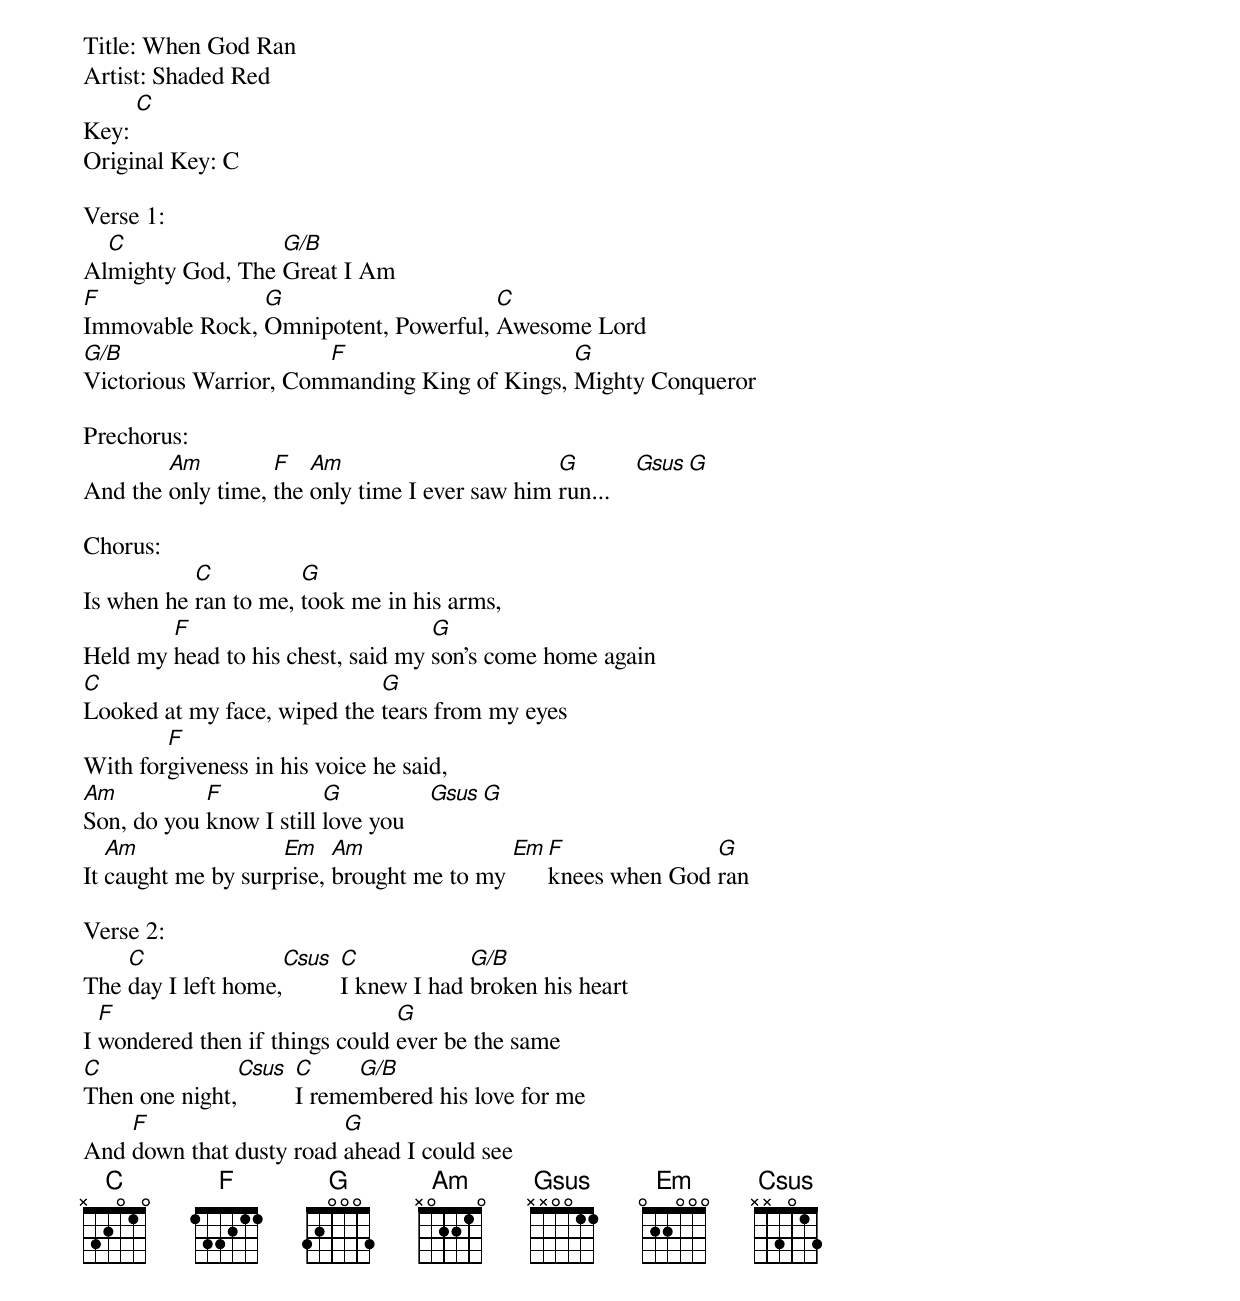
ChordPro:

Title: When God Ran
Artist: Shaded Red
Key: [C]
Original Key: C

Verse 1:
Al[C]mighty God, The [G/B]Great I Am
[F]Immovable Rock, [G]Omnipotent, Powerful, [C]Awesome Lord
[G/B]Victorious Warrior, Com[F]manding King of Kings, [G]Mighty Conqueror

Prechorus:
And the [Am]only time, [F]the [Am]only time I ever saw him [G]run...    [Gsus][G]

Chorus:
Is when he [C]ran to me, [G]took me in his arms,
Held my [F]head to his chest, said my [G]son's come home again
[C]Looked at my face, wiped the [G]tears from my eyes
With for[F]giveness in his voice he said,
[Am]Son, do you [F]know I still [G]love you    [Gsus][G]
It [Am]caught me by surp[Em]rise, [Am]brought me to my [Em][F]knees when God [G]ran

Verse 2:
The [C]day I left home,[Csus] [C]I knew I had [G/B]broken his heart
I [F]wondered then if things could [G]ever be the same
[C]Then one night,[Csus] [C]I reme[G/B]mbered his love for me
And [F]down that dusty road [G]ahead I could see
